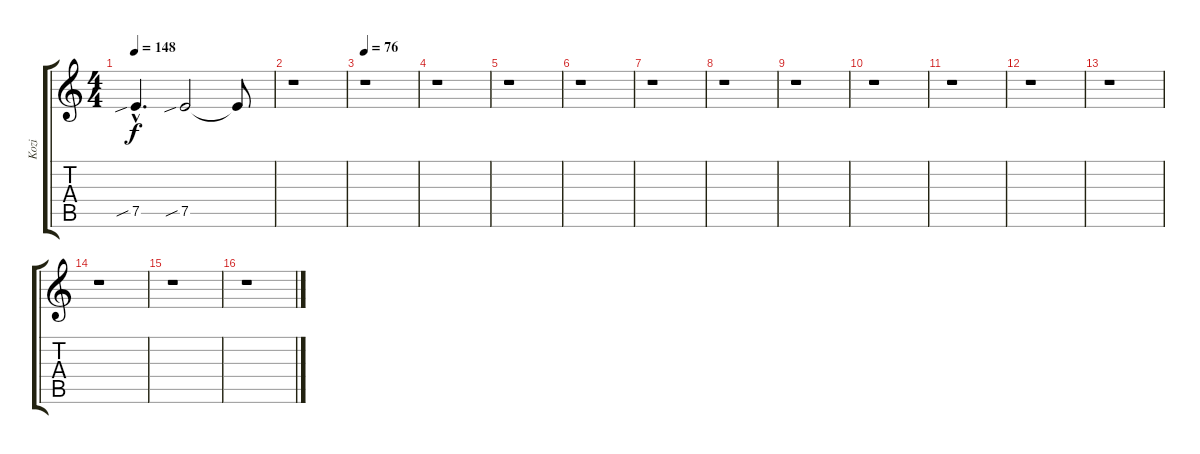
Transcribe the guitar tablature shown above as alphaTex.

\track ("Kozi" "Kozi") {instrument overdrivenguitar}
\staff {score tabs}
\tuning (E4 B3 G3 D3 A2 E2) {hide}
\ts (4 4)
\tempo 148
\clef g2
\ks c
7.5{sib hac}.4{d dy f} 7.5{sib}.2 7.5{t}.8 |
r.1 |
\tempo 76
r.1 |
r.1 |
r.1 |
r.1 |
r.1 |
r.1 |
r.1 |
r.1 |
r.1 |
r.1 |
r.1 |
r.1 |
r.1 |
r.1
